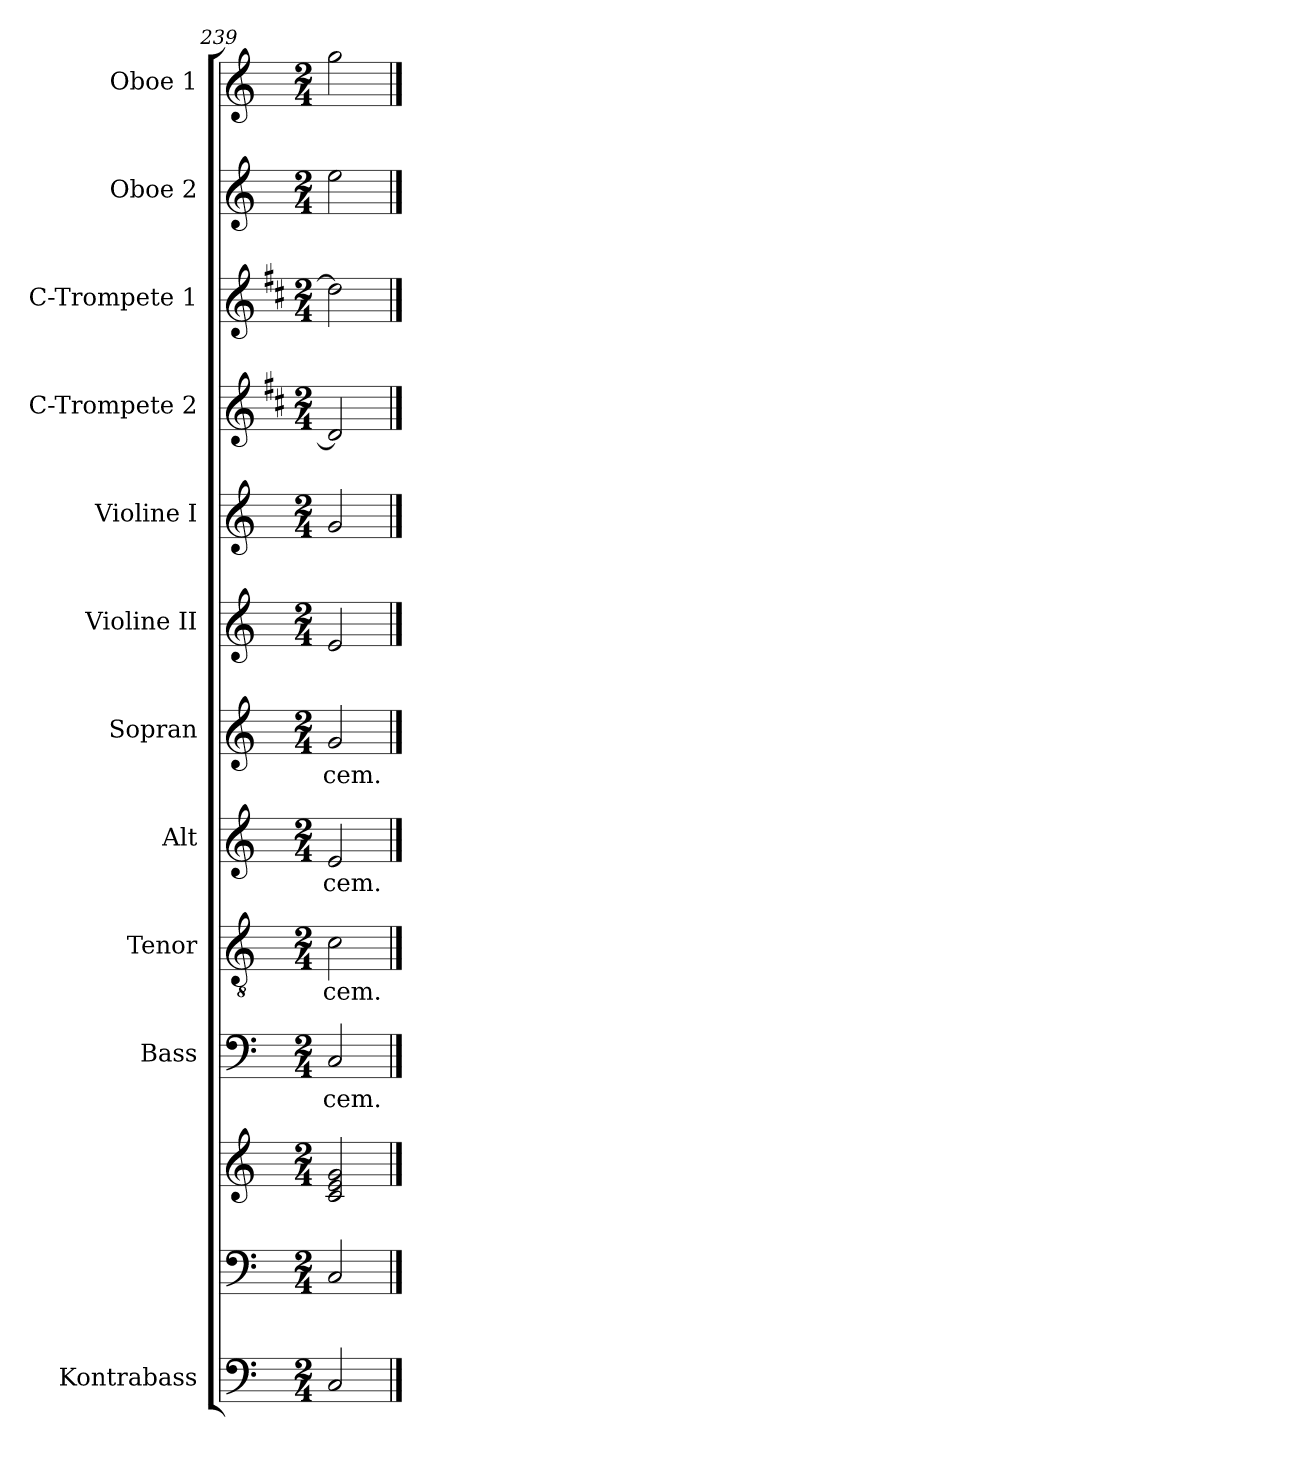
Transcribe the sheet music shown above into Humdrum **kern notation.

**kern	**kern	**kern	**kern	**text	**kern	**text	**kern	**text	**kern	**text	**kern	**kern	**kern	**kern	**kern	**kern
*part12	*part11	*part11	*part10	*part10	*part9	*part9	*part8	*part8	*part7	*part7	*part6	*part5	*part4	*part3	*part2	*part1
*staff13	*staff12	*staff11	*staff10	*staff10	*staff9	*staff9	*staff8	*staff8	*staff7	*staff7	*staff6	*staff5	*staff4	*staff3	*staff2	*staff1
*I"Kontrabass	*	*	*I"Bass	*	*I"Tenor	*	*I"Alt	*	*I"Sopran	*	*I"Violine II	*I"Violine I	*I"C-Trompete 2	*I"C-Trompete 1	*I"Oboe 2	*I"Oboe 1
*I'Kb.	*	*	*I'B.	*	*I'T.	*	*I'A.	*	*I'S.	*	*I'Vl. II	*I'Vl. I	*I'C Trp. 2	*I'C Trp. 1	*I'Ob. 2	*I'Ob. 1
*clefF4	*clefF4	*clefG2	*clefF4	*	*clefGv2	*	*clefG2	*	*clefG2	*	*clefG2	*clefG2	*clefG2	*clefG2	*clefG2	*clefG2
*ITrd7c12	*	*	*	*	*	*	*	*	*	*	*	*	*ITrd1c2	*ITrd1c2	*	*
*k[]	*k[]	*k[]	*k[]	*	*k[]	*	*k[]	*	*k[]	*	*k[]	*k[]	*k[]	*k[]	*k[]	*k[]
*C:	*C:	*C:	*C:	*	*C:	*	*C:	*	*C:	*	*C:	*C:	*C:	*C:	*C:	*C:
*M2/4	*M2/4	*M2/4	*M2/4	*	*M2/4	*	*M2/4	*	*M2/4	*	*M2/4	*M2/4	*M2/4	*M2/4	*M2/4	*M2/4
=239	=239	=239	=239	=239	=239	=239	=239	=239	=239	=239	=239	=239	=239	=239	=239	=239
!	!	!	!	!LO:LY:b	!	!LO:LY:b	!	!LO:LY:b	!	!LO:LY:b	!	!	!	!	!	!
2CC/	2C/	2c/ 2e/ 2g/	2C/	-cem.	2c\	-cem.	2e/	-cem.	2g/	-cem.	2e/	2g/	2c/]	2cc\]	2ee\	2gg\
==	==	==	==	==	==	==	==	==	==	==	==	==	==	==	==	==
*-	*-	*-	*-	*-	*-	*-	*-	*-	*-	*-	*-	*-	*-	*-	*-	*-
